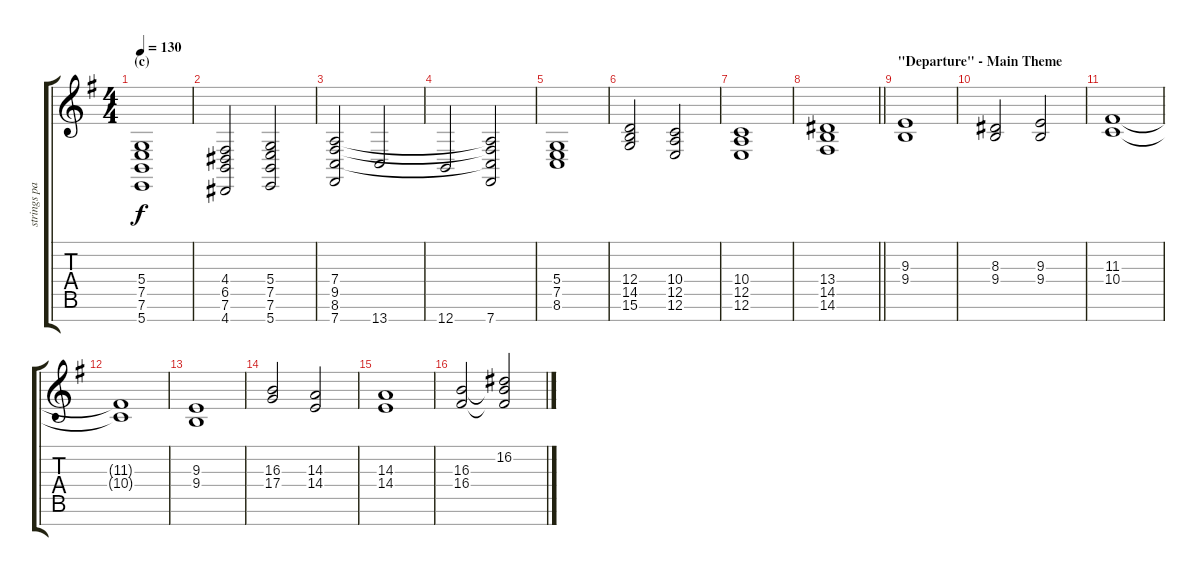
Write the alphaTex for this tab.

\track ("strings pad" "strings pa") {instrument stringensemble1}
\staff {score tabs}
\tuning (E4 B3 G3 D3 A2 E2 B1) {hide}
\ts (4 4)
\section ("" "(c)")
\tempo 130
\clef g2
\ks eminor
(5.4 7.5 7.6 5.7).1{dy f} |
(4.4 6.5 7.6 4.7).2 (5.4 7.5 7.6 5.7).2 |
(7.4 9.5 8.6 7.7).2 13.7.2 |
12.7.2 (7.4{t} 9.5{t} 8.6{t} 7.7).2 |
(5.4 7.5 8.6).1 |
(12.4 14.5 15.6).2 (10.4 12.5 12.6).2 |
(10.4 12.5 12.6).1 |
\barLineRight lightlight
(13.4 14.5 14.6).1 |
\section ("" "\"Departure\" - Main Theme")
(9.3 9.4).1 |
(8.3 9.4).2 (9.3 9.4).2 |
(11.3 10.4).1 |
(11.3{t} 10.4{t}).1 |
(9.3 9.4).1 |
(16.3 17.4).2 (14.3 14.4).2 |
(14.3 14.4).1 |
(16.3 16.4).2 (16.2 16.3{t} 16.4{t}).2
